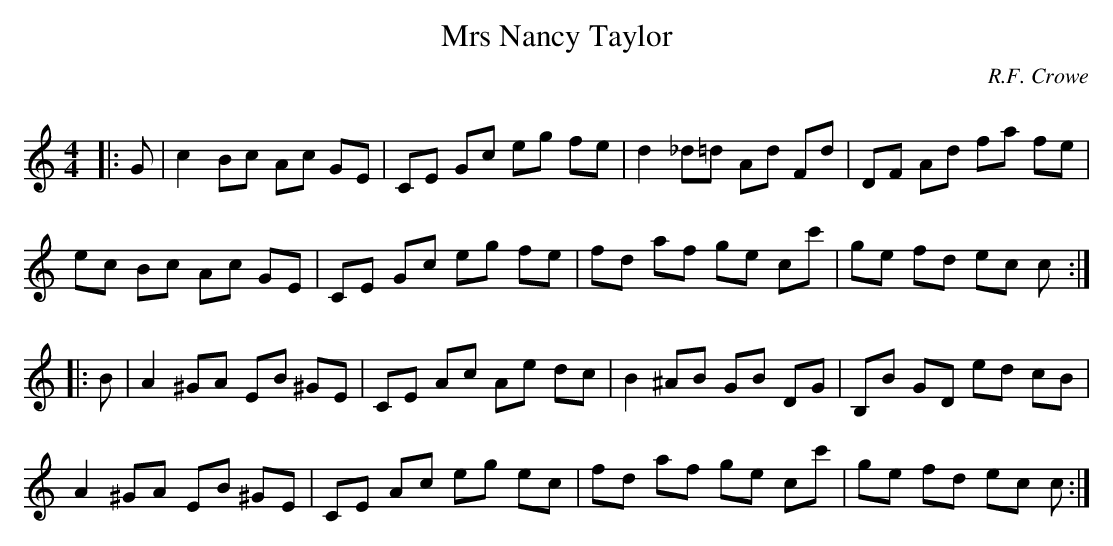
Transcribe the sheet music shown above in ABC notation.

X:1
T: Mrs Nancy Taylor
C:R.F. Crowe
Q: 232
K:C
M:4/4
L:1/8
|:G|c2 Bc Ac GE|CE Gc eg fe|d2 _d=d Ad Fd|DF Ad fa fe|
ec Bc Ac GE|CE Gc eg fe|fd af ge cc'|ge fd ec c:|
|:B|A2 ^GA EB ^GE|CE Ac Ae dc|B2 ^AB GB DG|B,B GD ed cB|
A2 ^GA EB ^GE|CE Ac eg ec|fd af ge cc'|ge fd ec c:|
